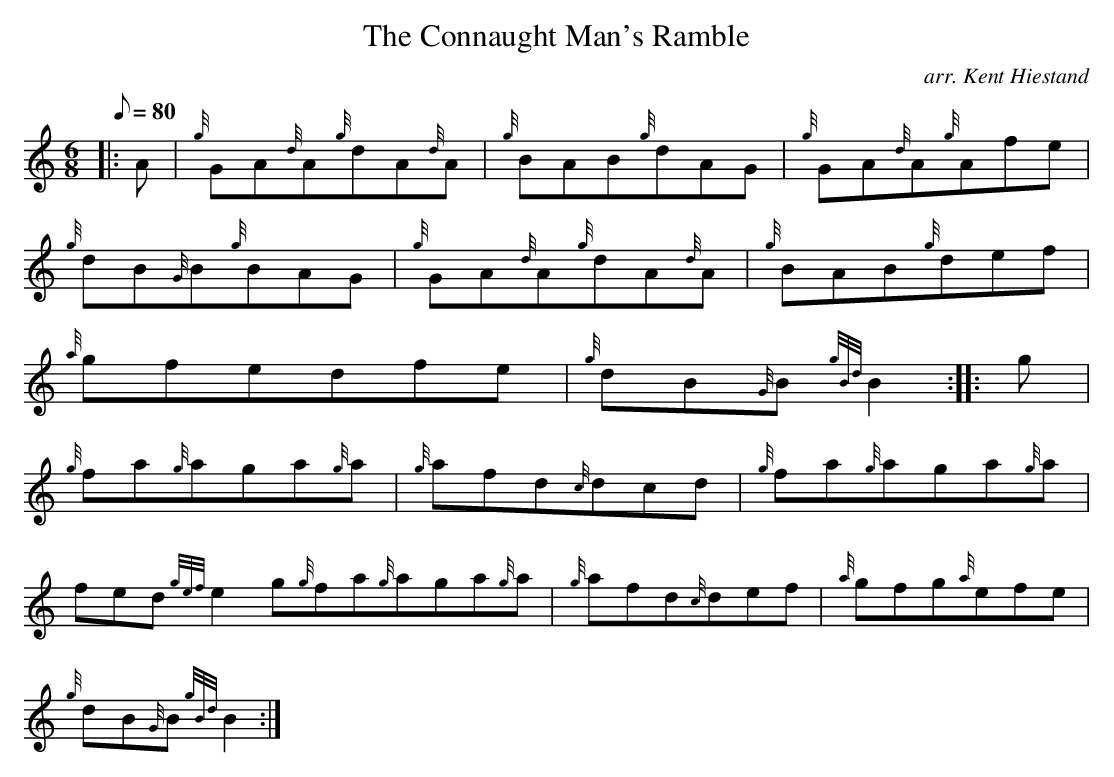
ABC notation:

X:1
T:The Connaught Man's Ramble
M:6/8
L:1/8
Q:80
C:arr. Kent Hiestand
K:HP
|: A | \
{g}GA{d}A{g}dA{d}A | \
{g}BAB{g}dAG | \
{g}GA{d}A{g}Afe |
{g}dB{G}B{g}BAG | \
{g}GA{d}A{g}dA{d}A | \
{g}BAB{g}def |
{a}gfedfe | \
{g}dB{G}B{gBd}B2 :: \
g |
{g}fa{g}aga{g}a | \
{g}afd{c}dcd | \
{g}fa{g}aga{g}a |
fed{gef}e2g{g}fa{g}aga{g}a | \
{g}afd{c}def | \
{a}gfg{a}efe |
{g}dB{G}B{gBd}B2 :|
